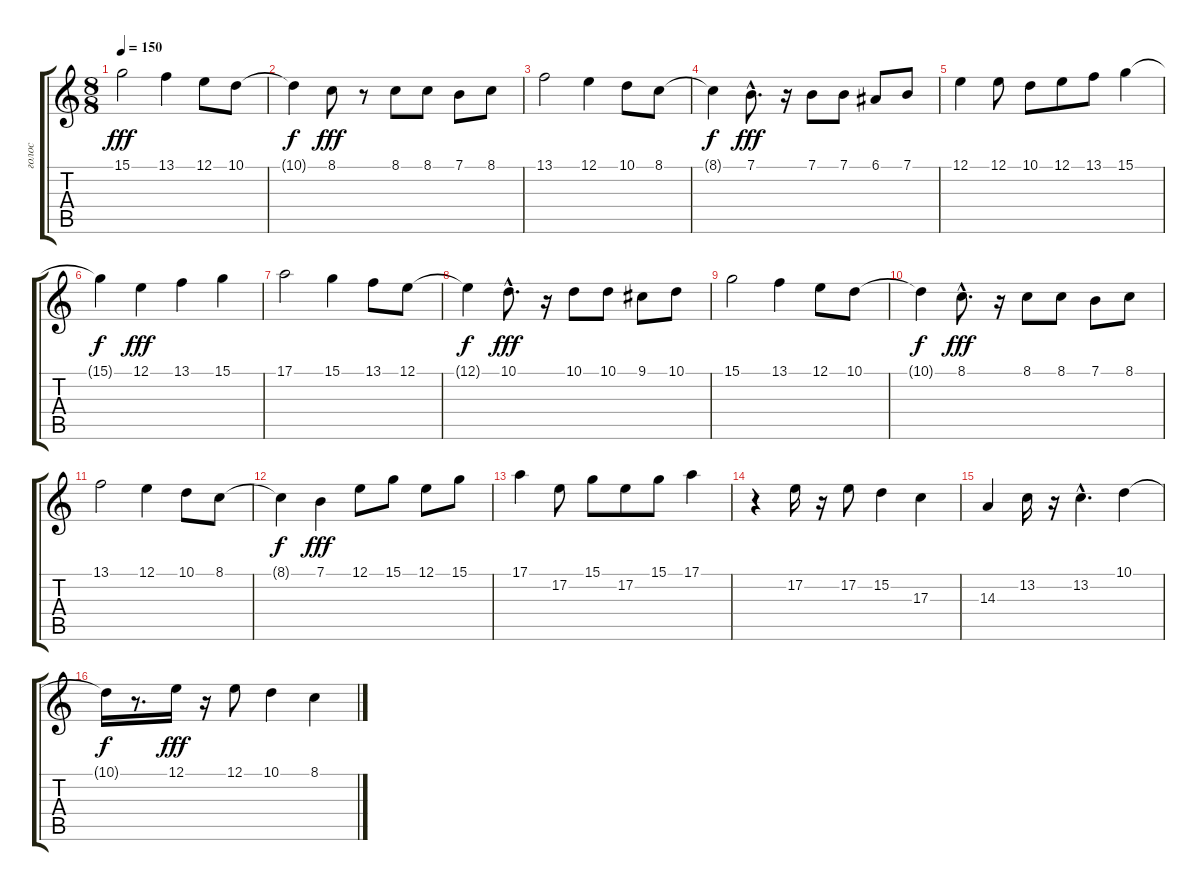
\track ("голос" "голос") {instrument flute}
\staff {score tabs}
\tuning (E4 B3 G3 D3 A2 E2) {hide}
\ts (8 8)
\tempo 150
\clef g2
\ks c
15.1.2{dy fff} 13.1.4 12.1.8 10.1.8 |
10.1{t}.4{dy f} 8.1.8{dy fff} r.8 8.1.8 8.1.8 7.1.8 8.1.8 |
13.1.2 12.1.4 10.1.8 8.1.8 |
8.1{t}.4{dy f} 7.1{hac}.8{d dy fff} r.16 7.1.8 7.1.8 6.1.8 7.1.8 |
12.1.4 12.1.8 10.1.8 12.1.8 13.1.8 15.1.4 |
15.1{t}.4{dy f} 12.1.4{dy fff} 13.1.4 15.1.4 |
17.1.2 15.1.4 13.1.8 12.1.8 |
12.1{t}.4{dy f} 10.1{hac}.8{d dy fff} r.16 10.1.8 10.1.8 9.1.8 10.1.8 |
15.1.2 13.1.4 12.1.8 10.1.8 |
10.1{t}.4{dy f} 8.1{hac}.8{d dy fff} r.16 8.1.8 8.1.8 7.1.8 8.1.8 |
13.1.2 12.1.4 10.1.8 8.1.8 |
8.1{t}.4{dy f} 7.1.4{dy fff} 12.1.8 15.1.8 12.1.8 15.1.8 |
17.1.4 17.2.8 15.1.8 17.2.8 15.1.8 17.1.4 |
r.4 17.2.16 r.16 17.2.8 15.2.4 17.3.4 |
14.3.4 13.2.16 r.16 13.2{hac}.4{d} 10.1.4 |
10.1{t}.16{dy f} r.8{d} 12.1.16{dy fff} r.16 12.1.8 10.1.4 8.1.4
